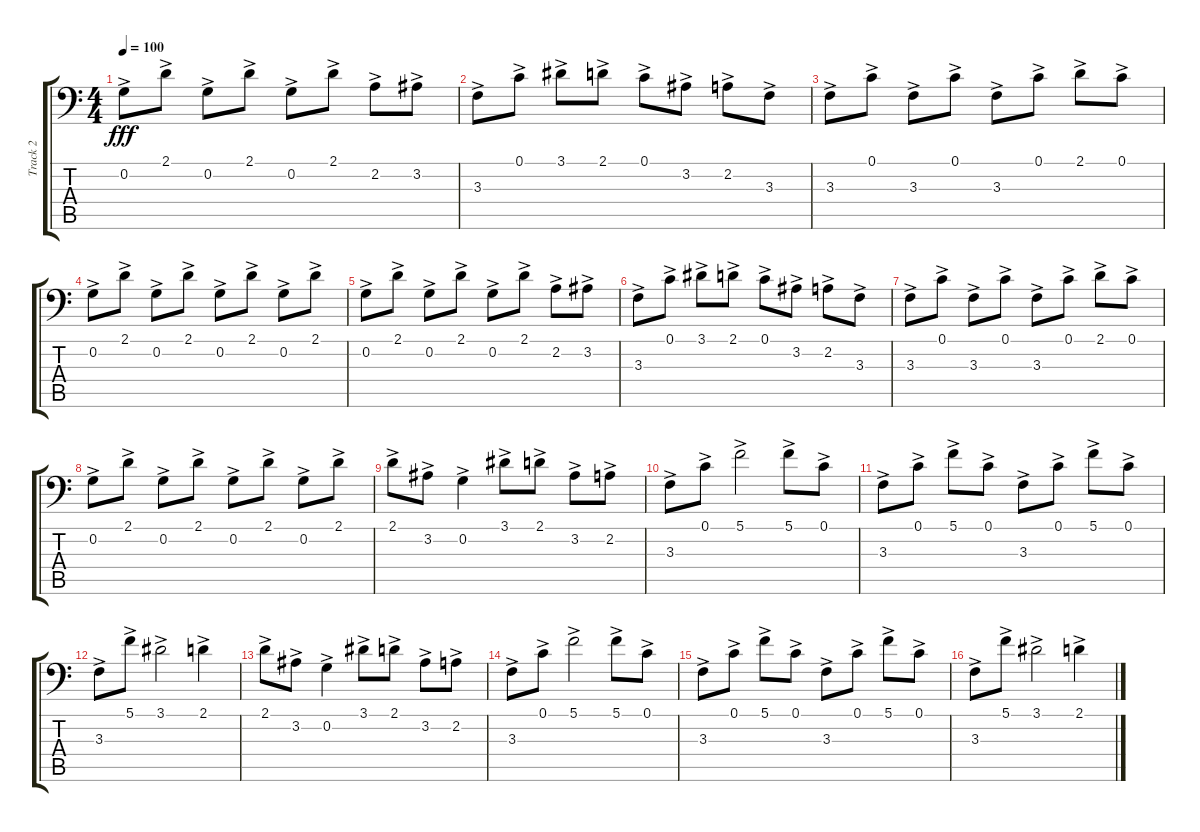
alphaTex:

\track ("Track 2" "Track 2") {instrument slapbass1}
\staff {score tabs}
\tuning (C3 G2 D2 A1 E1 B0) {hide}
\ts (4 4)
\tempo 100
\clef f4
\ks c
0.2{ac}.8{dy fff instrument slapbass1} 2.1{ac}.8 0.2{ac}.8 2.1{ac}.8 0.2{ac}.8 2.1{ac}.8 2.2{ac}.8 3.2{ac}.8 |
3.3{ac}.8 0.1{ac}.8 3.1{ac}.8 2.1{ac}.8 0.1{ac}.8 3.2{ac}.8 2.2{ac}.8 3.3{ac}.8 |
3.3{ac}.8 0.1{ac}.8 3.3{ac}.8 0.1{ac}.8 3.3{ac}.8 0.1{ac}.8 2.1{ac}.8 0.1{ac}.8 |
0.2{ac}.8 2.1{ac}.8 0.2{ac}.8 2.1{ac}.8 0.2{ac}.8 2.1{ac}.8 0.2{ac}.8 2.1{ac}.8 |
0.2{ac}.8 2.1{ac}.8 0.2{ac}.8 2.1{ac}.8 0.2{ac}.8 2.1{ac}.8 2.2{ac}.8 3.2{ac}.8 |
3.3{ac}.8 0.1{ac}.8 3.1{ac}.8 2.1{ac}.8 0.1{ac}.8 3.2{ac}.8 2.2{ac}.8 3.3{ac}.8 |
3.3{ac}.8 0.1{ac}.8 3.3{ac}.8 0.1{ac}.8 3.3{ac}.8 0.1{ac}.8 2.1{ac}.8 0.1{ac}.8 |
0.2{ac}.8 2.1{ac}.8 0.2{ac}.8 2.1{ac}.8 0.2{ac}.8 2.1{ac}.8 0.2{ac}.8 2.1{ac}.8 |
2.1{ac}.8 3.2{ac}.8 0.2{ac}.4 3.1{ac}.8 2.1{ac}.8 3.2{ac}.8 2.2{ac}.8 |
3.3{ac}.8 0.1{ac}.8 5.1{ac}.2 5.1{ac}.8 0.1{ac}.8 |
3.3{ac}.8 0.1{ac}.8 5.1{ac}.8 0.1{ac}.8 3.3{ac}.8 0.1{ac}.8 5.1{ac}.8 0.1{ac}.8 |
3.3{ac}.8 5.1{ac}.8 3.1{ac}.2 2.1{ac}.4 |
2.1{ac}.8 3.2{ac}.8 0.2{ac}.4 3.1{ac}.8 2.1{ac}.8 3.2{ac}.8 2.2{ac}.8 |
3.3{ac}.8 0.1{ac}.8 5.1{ac}.2 5.1{ac}.8 0.1{ac}.8 |
3.3{ac}.8 0.1{ac}.8 5.1{ac}.8 0.1{ac}.8 3.3{ac}.8 0.1{ac}.8 5.1{ac}.8 0.1{ac}.8 |
3.3{ac}.8 5.1{ac}.8 3.1{ac}.2 2.1{ac}.4
